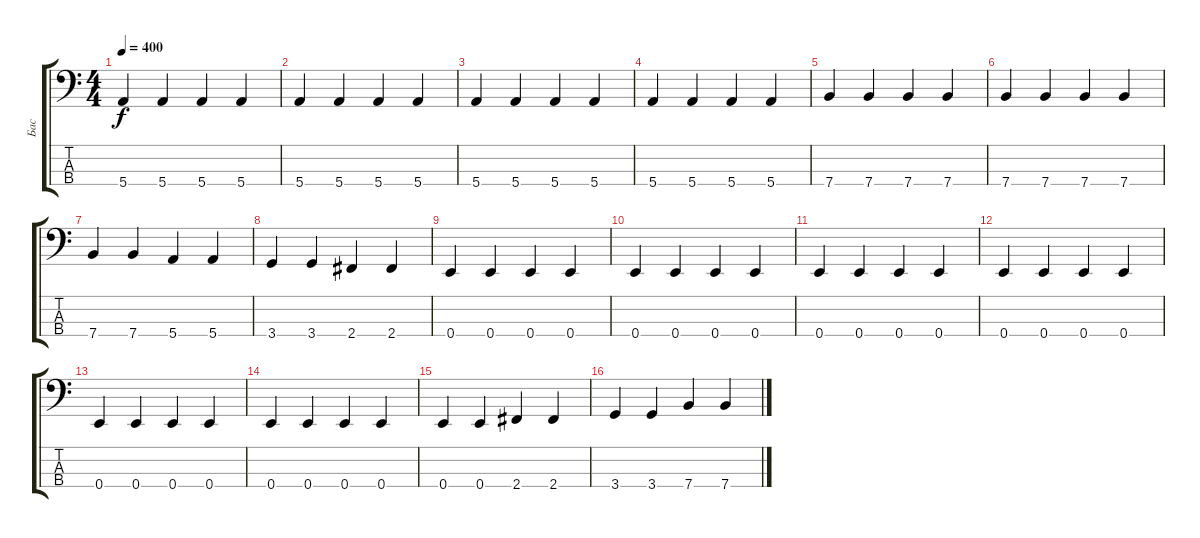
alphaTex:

\track ("Бас" "Бас") {instrument electricbassfinger}
\staff {score tabs}
\tuning (G2 D2 A1 E1) {hide}
\ts (4 4)
\tempo 400
\clef f4
\ks c
5.4.4{dy f} 5.4.4 5.4.4 5.4.4 |
5.4.4 5.4.4 5.4.4 5.4.4 |
5.4.4 5.4.4 5.4.4 5.4.4 |
5.4.4 5.4.4 5.4.4 5.4.4 |
7.4.4 7.4.4 7.4.4 7.4.4 |
7.4.4 7.4.4 7.4.4 7.4.4 |
7.4.4 7.4.4 5.4.4 5.4.4 |
3.4.4 3.4.4 2.4.4 2.4.4 |
0.4.4 0.4.4 0.4.4 0.4.4 |
0.4.4 0.4.4 0.4.4 0.4.4 |
0.4.4 0.4.4 0.4.4 0.4.4 |
0.4.4 0.4.4 0.4.4 0.4.4 |
0.4.4 0.4.4 0.4.4 0.4.4 |
0.4.4 0.4.4 0.4.4 0.4.4 |
0.4.4 0.4.4 2.4.4 2.4.4 |
3.4.4 3.4.4 7.4.4 7.4.4
